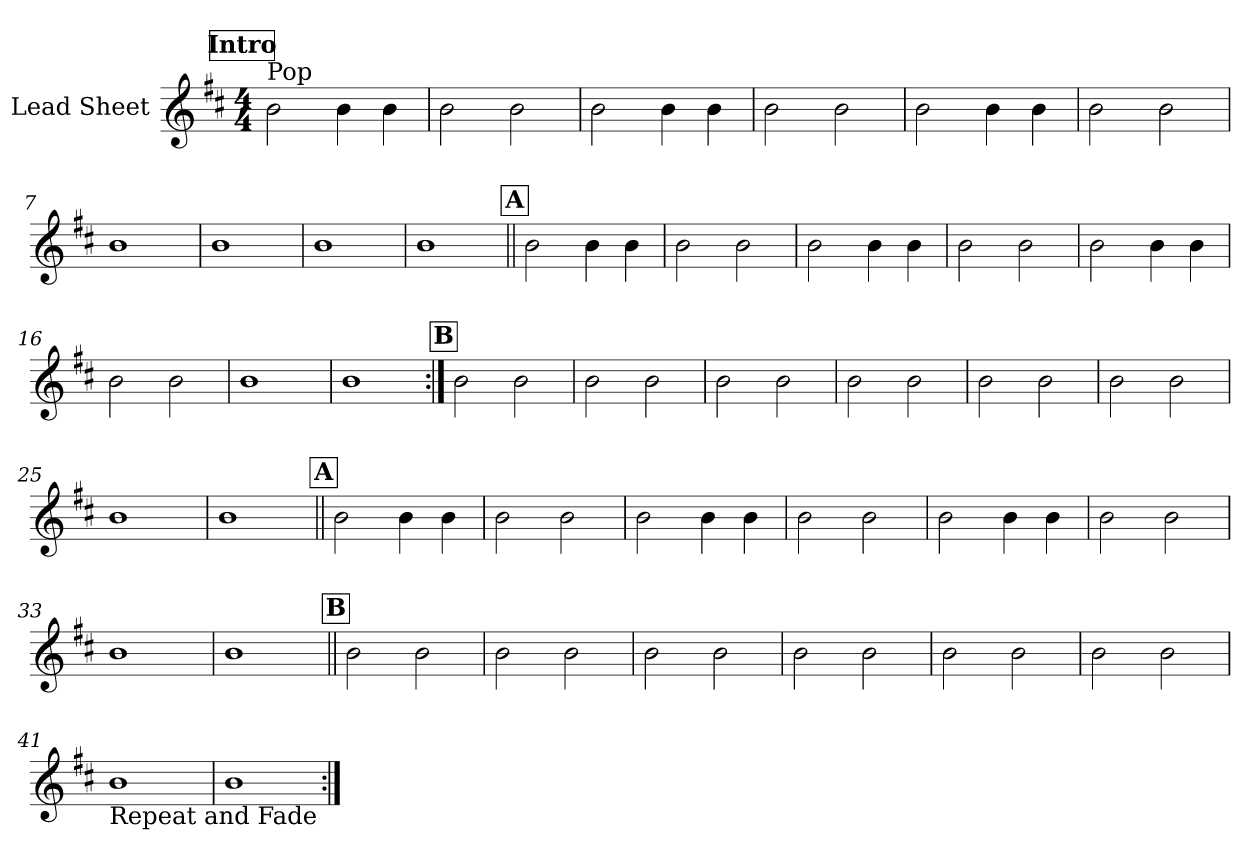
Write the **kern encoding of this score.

**kern
*part1
*staff1
*I"Lead Sheet
*clefG2
*k[f#c#]
*D:
*M4/4
*MM126
!!LO:REH:place=s1:a:fs=14:t=Intro
=1
!LO:TX:a:t=Pop
2b\
4b\
4b\
=2
2b\
2b\
=3
2b\
4b\
4b\
=4
2b\
2b\
!!LO:LB:g=z
=5
2b\
4b\
4b\
=6
2b\
2b\
=7
1b
=8
1b
=9
1b
=10
1b
!!LO:LB:g=z
!!LO:REH:place=s1:a:fs=14:t=A
=11||
2b\
4b\
4b\
=12
2b\
2b\
=13
2b\
4b\
4b\
=14
2b\
2b\
!!LO:LB:g=z
=15
2b\
4b\
4b\
=16
2b\
2b\
=17
1b
=18
1b
!!LO:LB:g=z
!!LO:REH:place=s1:a:fs=14:t=B
=19:|!
2b\
2b\
=20
2b\
2b\
=21
2b\
2b\
=22
2b\
2b\
!!LO:LB:g=z
=23
2b\
2b\
=24
2b\
2b\
=25
1b
=26
1b
!!LO:LB:g=z
!!LO:REH:place=s1:a:fs=14:t=A
=27||
2b\
4b\
4b\
=28
2b\
2b\
=29
2b\
4b\
4b\
=30
2b\
2b\
!!LO:LB:g=z
=31
2b\
4b\
4b\
=32
2b\
2b\
=33
1b
=34
1b
!!LO:LB:g=z
!!LO:REH:place=s1:a:fs=14:t=B
=35||
2b\
2b\
=36
2b\
2b\
=37
2b\
2b\
=38
2b\
2b\
!!LO:LB:g=z
=39
2b\
2b\
=40
2b\
2b\
=41
!LO:TX:b:t=Repeat and Fade
1b
=42
1b
=:|!
*-
